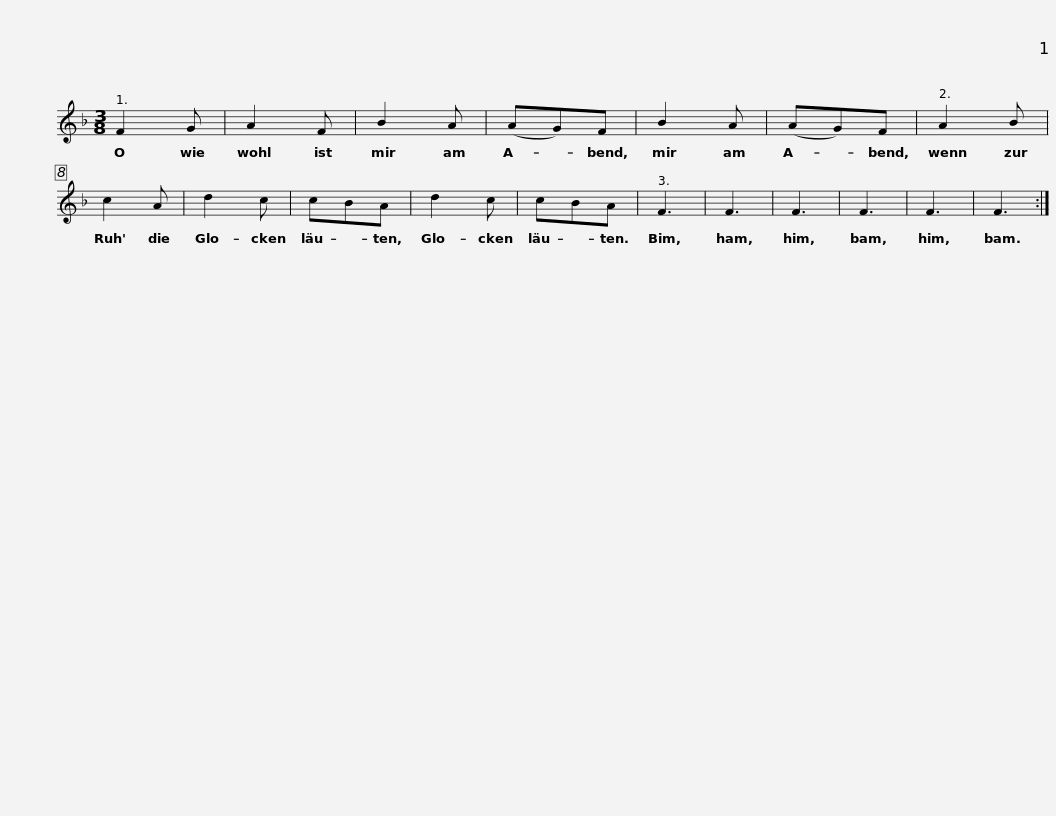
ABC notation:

X:1
L:1/8
M:3/8
I:linebreak $
K:F
V:1 treble
V:1
 F2 G | A2 F | B2 A | (AG)F | B2 A | %5
 (AG)F | A2 B | c2 A | d2 c | cBA |$ %10
 d2 c | cBA | F3 | F3 | F3 | %15
 F3 | F3 | F3 :| %18
